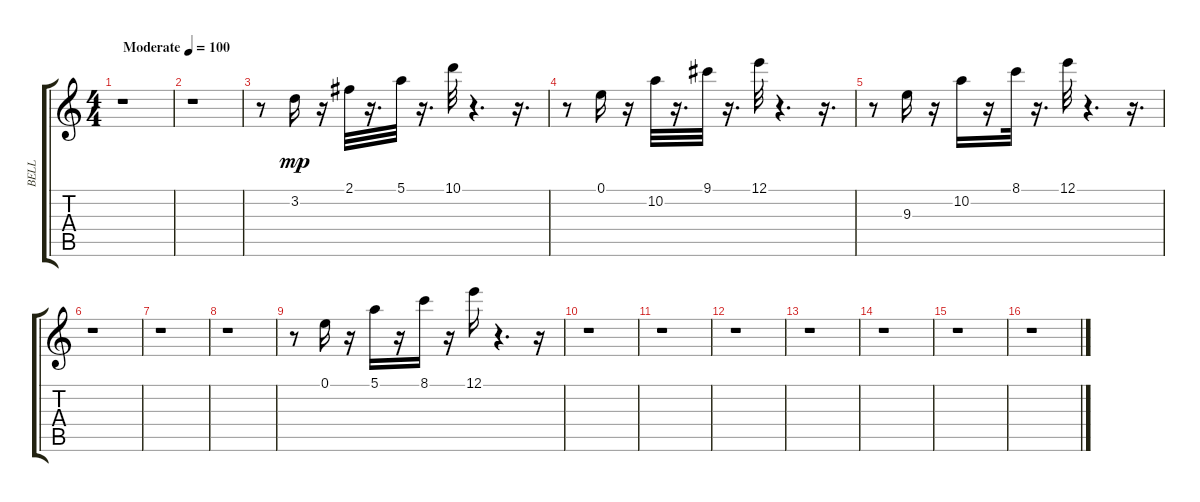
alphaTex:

\track ("BELL" "BELL") {instrument synthbass1}
\staff {score tabs}
\tuning (E4 B3 G3 D3 A2 E2) {hide}
\ts (4 4)
\tempo (100 "Moderate")
\clef g2
\ks c
r.1{dy mp instrument synthbass1} |
r.1 |
r.8 3.2.16 r.16 2.1.32 r.16{d} 5.1.32 r.16{d} 10.1.32 r.4{d} r.16{d} |
r.8 0.1.16 r.16 10.2.32 r.16{d} 9.1.32 r.16{d} 12.1.32 r.4{d} r.16{d} |
r.8 9.3.16 r.16 10.2.16 r.16 8.1.32 r.16{d} 12.1.32 r.4{d} r.16{d} |
r.1 |
r.1 |
r.1 |
r.8 0.1.16 r.16 5.1.16 r.16 8.1.16 r.16 12.1.16 r.4{d} r.16 |
r.1 |
r.1 |
r.1 |
r.1 |
r.1 |
r.1 |
r.1
